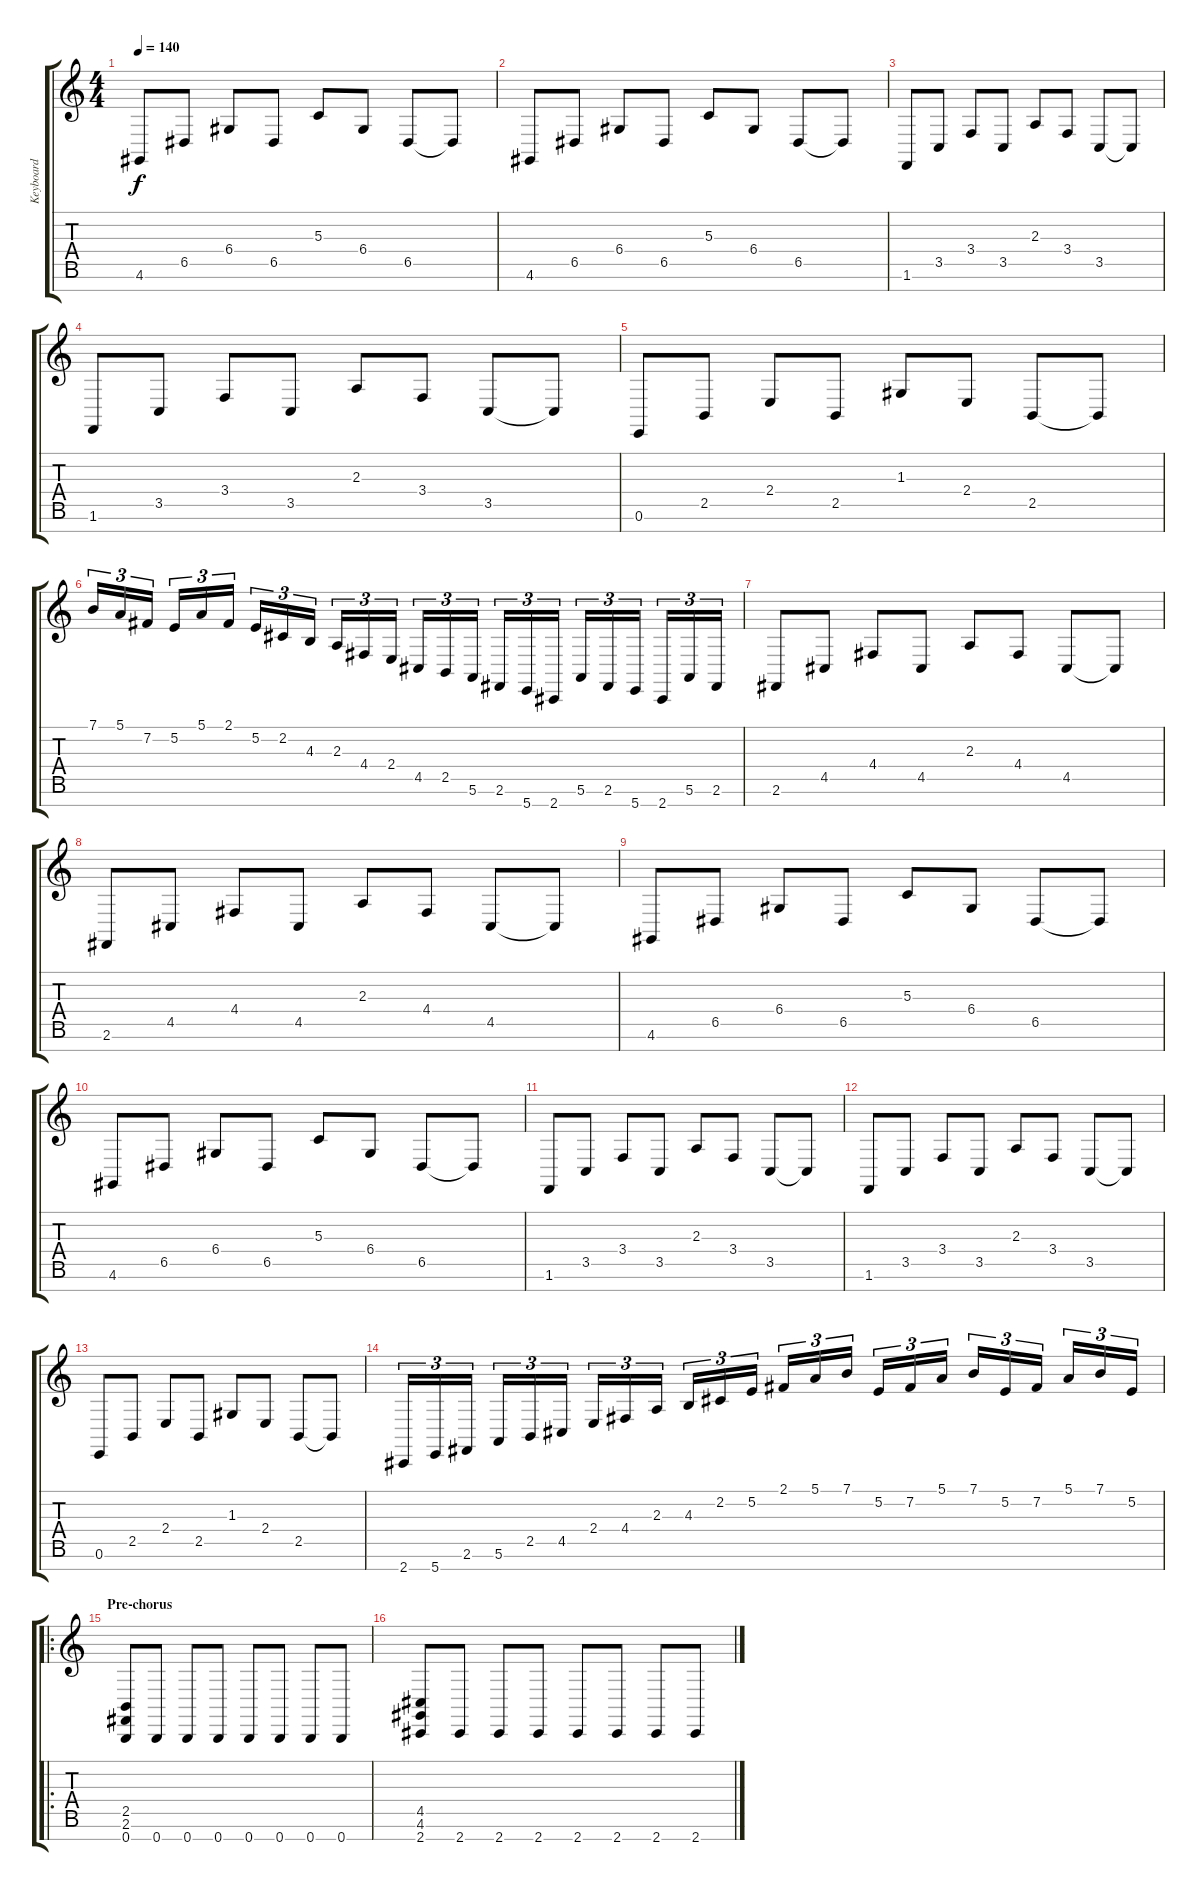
\track ("Keyboard" "Keyboard") {instrument lead2sawtooth}
\staff {score tabs}
\tuning (E4 B3 G3 D3 A2 E2 B1) {hide}
\ts (4 4)
\tempo 140
\clef g2
\ks c
4.6.8{dy f} 6.5.8 6.4.8 6.5.8 5.3.8 6.4.8 6.5.8 6.5{t}.8 |
4.6.8 6.5.8 6.4.8 6.5.8 5.3.8 6.4.8 6.5.8 6.5{t}.8 |
1.6.8 3.5.8 3.4.8 3.5.8 2.3.8 3.4.8 3.5.8 3.5{t}.8 |
1.6.8 3.5.8 3.4.8 3.5.8 2.3.8 3.4.8 3.5.8 3.5{t}.8 |
0.6.8 2.5.8 2.4.8 2.5.8 1.3.8 2.4.8 2.5.8 2.5{t}.8 |
7.1.16{tu (3 2)} 5.1.16{tu (3 2)} 7.2.16{tu (3 2)} 5.2.16{tu (3 2)} 5.1.16{tu (3 2)} 2.1.16{tu (3 2)} 5.2.16{tu (3 2)} 2.2.16{tu (3 2)} 4.3.16{tu (3 2)} 2.3.16{tu (3 2)} 4.4.16{tu (3 2)} 2.4.16{tu (3 2)} 4.5.16{tu (3 2)} 2.5.16{tu (3 2)} 5.6.16{tu (3 2)} 2.6.16{tu (3 2)} 5.7.16{tu (3 2)} 2.7.16{tu (3 2)} 5.6.16{tu (3 2)} 2.6.16{tu (3 2)} 5.7.16{tu (3 2)} 2.7.16{tu (3 2)} 5.6.16{tu (3 2)} 2.6.16{tu (3 2)} |
2.6.8 4.5.8 4.4.8 4.5.8 2.3.8 4.4.8 4.5.8 4.5{t}.8 |
2.6.8 4.5.8 4.4.8 4.5.8 2.3.8 4.4.8 4.5.8 4.5{t}.8 |
4.6.8 6.5.8 6.4.8 6.5.8 5.3.8 6.4.8 6.5.8 6.5{t}.8 |
4.6.8 6.5.8 6.4.8 6.5.8 5.3.8 6.4.8 6.5.8 6.5{t}.8 |
1.6.8 3.5.8 3.4.8 3.5.8 2.3.8 3.4.8 3.5.8 3.5{t}.8 |
1.6.8 3.5.8 3.4.8 3.5.8 2.3.8 3.4.8 3.5.8 3.5{t}.8 |
0.6.8 2.5.8 2.4.8 2.5.8 1.3.8 2.4.8 2.5.8 2.5{t}.8 |
2.7.16{tu (3 2)} 5.7.16{tu (3 2)} 2.6.16{tu (3 2)} 5.6.16{tu (3 2)} 2.5.16{tu (3 2)} 4.5.16{tu (3 2)} 2.4.16{tu (3 2)} 4.4.16{tu (3 2)} 2.3.16{tu (3 2)} 4.3.16{tu (3 2)} 2.2.16{tu (3 2)} 5.2.16{tu (3 2)} 2.1.16{tu (3 2)} 5.1.16{tu (3 2)} 7.1.16{tu (3 2)} 5.2.16{tu (3 2)} 7.2.16{tu (3 2)} 5.1.16{tu (3 2)} 7.1.16{tu (3 2)} 5.2.16{tu (3 2)} 7.2.16{tu (3 2)} 5.1.16{tu (3 2)} 7.1.16{tu (3 2)} 5.2.16{tu (3 2)} |
\ro
\section ("" "Pre-chorus")
(2.5 2.6 0.7).8 0.7.8 0.7.8 0.7.8 0.7.8 0.7.8 0.7.8 0.7.8 |
(4.5 4.6 2.7).8 2.7.8 2.7.8 2.7.8 2.7.8 2.7.8 2.7.8 2.7.8
